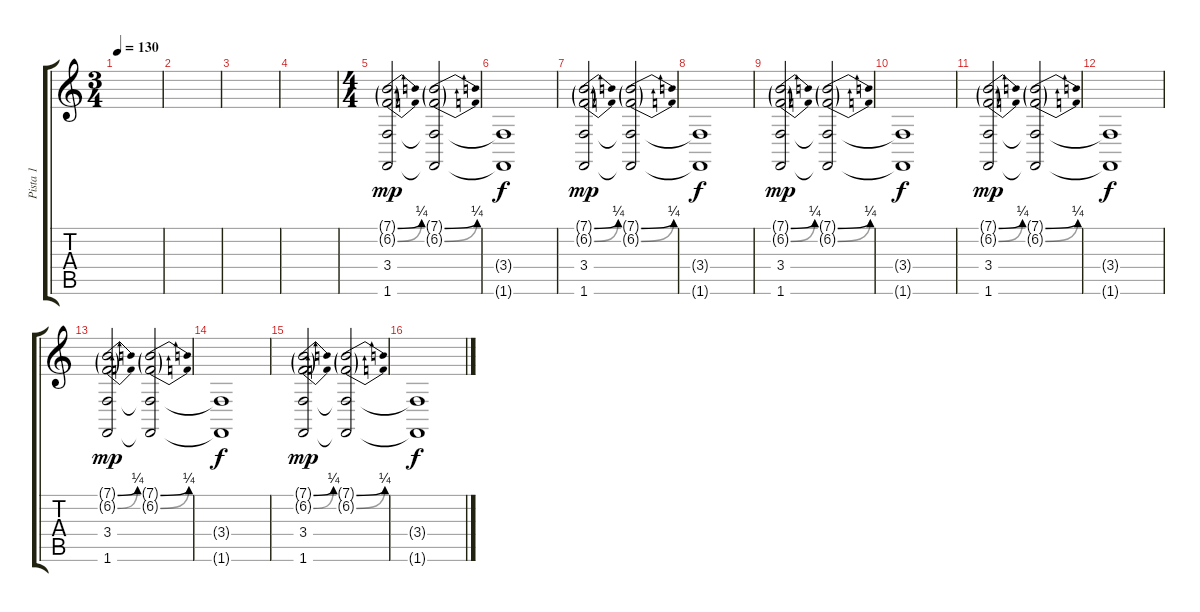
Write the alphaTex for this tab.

\track ("Pista 1" "Pista 1") {instrument lead2sawtooth}
\staff {score tabs}
\tuning (E4 B3 G3 D3 A2 E2) {hide}
\ts (3 4)
\tempo 130
\clef g2
\ks c
|
|
|
|
\ts (4 4)
(7.1{be (bend 0 0 60 1) g} 6.2{be (bend 0 0 60 1) g} 3.4 1.6).2{dy mp} (7.1{be (bend 0 0 60 1) g} 6.2{be (bend 0 0 60 1) g} 3.4{t} 1.6{t}).2 |
(3.4{t} 1.6{t}).1{dy f} |
(7.1{be (bend 0 0 60 1) g} 6.2{be (bend 0 0 60 1) g} 3.4 1.6).2{dy mp} (7.1{be (bend 0 0 60 1) g} 6.2{be (bend 0 0 60 1) g} 3.4{t} 1.6{t}).2 |
(3.4{t} 1.6{t}).1{dy f} |
(7.1{be (bend 0 0 60 1) g} 6.2{be (bend 0 0 60 1) g} 3.4 1.6).2{dy mp} (7.1{be (bend 0 0 60 1) g} 6.2{be (bend 0 0 60 1) g} 3.4{t} 1.6{t}).2 |
(3.4{t} 1.6{t}).1{dy f} |
(7.1{be (bend 0 0 60 1) g} 6.2{be (bend 0 0 60 1) g} 3.4 1.6).2{dy mp} (7.1{be (bend 0 0 60 1) g} 6.2{be (bend 0 0 60 1) g} 3.4{t} 1.6{t}).2 |
(3.4{t} 1.6{t}).1{dy f} |
(7.1{be (bend 0 0 60 1) g} 6.2{be (bend 0 0 60 1) g} 3.4 1.6).2{dy mp} (7.1{be (bend 0 0 60 1) g} 6.2{be (bend 0 0 60 1) g} 3.4{t} 1.6{t}).2 |
(3.4{t} 1.6{t}).1{dy f} |
(7.1{be (bend 0 0 60 1) g} 6.2{be (bend 0 0 60 1) g} 3.4 1.6).2{dy mp} (7.1{be (bend 0 0 60 1) g} 6.2{be (bend 0 0 60 1) g} 3.4{t} 1.6{t}).2 |
(3.4{t} 1.6{t}).1{dy f}
